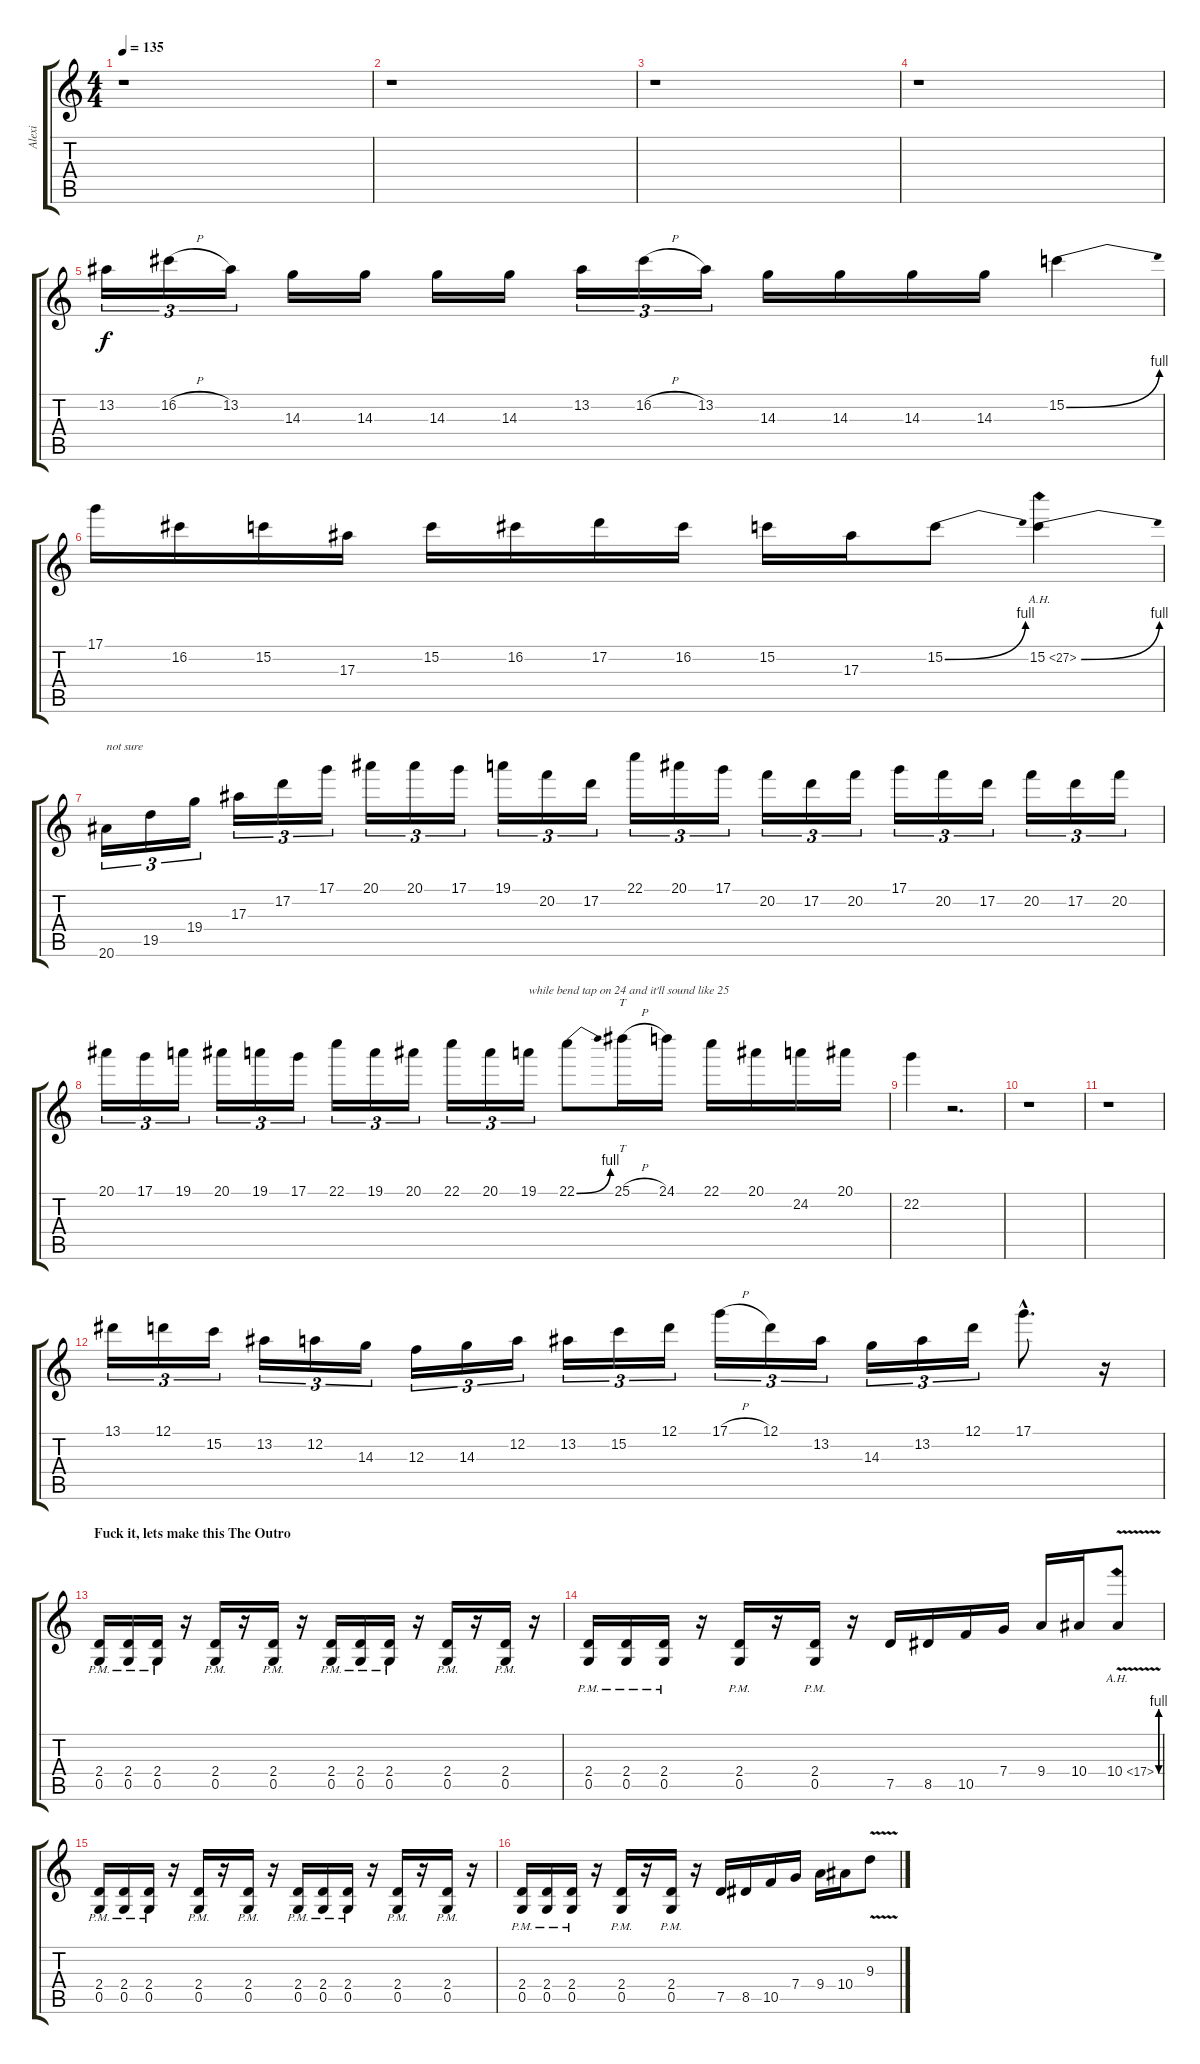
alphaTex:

\track ("Alexi" "Alexi") {instrument distortionguitar}
\staff {score tabs}
\tuning (D4 A3 F3 C3 G2 D2) {hide}
\ts (4 4)
\tempo 135
\clef g2
\ks c
r.1{dy f} |
r.1 |
r.1 |
r.1 |
13.2.16{tu (3 2)} 16.2{h}.16{tu (3 2)} 13.2.16{tu (3 2)} 14.3.16 14.3.16 14.3.16 14.3.16 13.2.16{tu (3 2)} 16.2{h}.16{tu (3 2)} 13.2.16{tu (3 2)} 14.3.16 14.3.16 14.3.16 14.3.16 15.2{be (bend 0 0 60 4)}.4 |
17.1.16 16.2.16 15.2.16 17.3.16 15.2.16 16.2.16 17.2.16 16.2.16 15.2.16 17.3.16 15.2{be (bend 0 0 60 4)}.8 15.2{be (bend 0 0 60 4) ah 12}.4 |
20.6.16{tu (3 2) txt "not sure"} 19.5.16{tu (3 2)} 19.4.16{tu (3 2)} 17.3.16{tu (3 2)} 17.2.16{tu (3 2)} 17.1.16{tu (3 2)} 20.1.16{tu (3 2)} 20.1.16{tu (3 2)} 17.1.16{tu (3 2)} 19.1.16{tu (3 2)} 20.2.16{tu (3 2)} 17.2.16{tu (3 2)} 22.1.16{tu (3 2)} 20.1.16{tu (3 2)} 17.1.16{tu (3 2)} 20.2.16{tu (3 2)} 17.2.16{tu (3 2)} 20.2.16{tu (3 2)} 17.1.16{tu (3 2)} 20.2.16{tu (3 2)} 17.2.16{tu (3 2)} 20.2.16{tu (3 2)} 17.2.16{tu (3 2)} 20.2.16{tu (3 2)} |
20.1.16{tu (3 2)} 17.1.16{tu (3 2)} 19.1.16{tu (3 2)} 20.1.16{tu (3 2)} 19.1.16{tu (3 2)} 17.1.16{tu (3 2)} 22.1.16{tu (3 2)} 19.1.16{tu (3 2)} 20.1.16{tu (3 2)} 22.1.16{tu (3 2)} 20.1.16{tu (3 2)} 19.1.16{tu (3 2) txt "while bend tap on 24 and it'll sound like 25"} 22.1{be (bend 0 0 60 4)}.8 25.1{h}.16{tt} 24.1.16 22.1.16 20.1.16 24.2.16 20.1.16 |
22.2.4 r.2{d} |
r.1 |
r.1 |
13.1.16{tu (3 2)} 12.1.16{tu (3 2)} 15.2.16{tu (3 2)} 13.2.16{tu (3 2)} 12.2.16{tu (3 2)} 14.3.16{tu (3 2)} 12.3.16{tu (3 2)} 14.3.16{tu (3 2)} 12.2.16{tu (3 2)} 13.2.16{tu (3 2)} 15.2.16{tu (3 2)} 12.1.16{tu (3 2)} 17.1{h}.16{tu (3 2)} 12.1.16{tu (3 2)} 13.2.16{tu (3 2)} 14.3.16{tu (3 2)} 13.2.16{tu (3 2)} 12.1.16{tu (3 2)} 17.1{hac}.8{d} r.16 |
\section ("" "Fuck it, lets make this The Outro")
(2.4{pm} 0.5{pm}).16 (2.4{pm} 0.5{pm}).16 (2.4{pm} 0.5{pm}).16 r.16 (2.4{pm} 0.5{pm}).16 r.16 (2.4{pm} 0.5{pm}).16 r.16 (2.4{pm} 0.5{pm}).16 (2.4{pm} 0.5{pm}).16 (2.4{pm} 0.5{pm}).16 r.16 (2.4{pm} 0.5{pm}).16 r.16 (2.4{pm} 0.5{pm}).16 r.16 |
(2.4{pm} 0.5{pm}).16 (2.4{pm} 0.5{pm}).16 (2.4{pm} 0.5{pm}).16 r.16 (2.4{pm} 0.5{pm}).16 r.16 (2.4{pm} 0.5{pm}).16 r.16 7.5.16 8.5.16 10.5.16 7.4.16 9.4.16 10.4.16 10.4{be (custom 0 0 15 4 30 4 45 0 60 0) ah 7 v}.8 |
(2.4{pm} 0.5{pm}).16 (2.4{pm} 0.5{pm}).16 (2.4{pm} 0.5{pm}).16 r.16 (2.4{pm} 0.5{pm}).16 r.16 (2.4{pm} 0.5{pm}).16 r.16 (2.4{pm} 0.5{pm}).16 (2.4{pm} 0.5{pm}).16 (2.4{pm} 0.5{pm}).16 r.16 (2.4{pm} 0.5{pm}).16 r.16 (2.4{pm} 0.5{pm}).16 r.16 |
(2.4{pm} 0.5{pm}).16 (2.4{pm} 0.5{pm}).16 (2.4{pm} 0.5{pm}).16 r.16 (2.4{pm} 0.5{pm}).16 r.16 (2.4{pm} 0.5{pm}).16 r.16 7.5.16 8.5.16 10.5.16 7.4.16 9.4.16 10.4.16 9.3{v}.8
